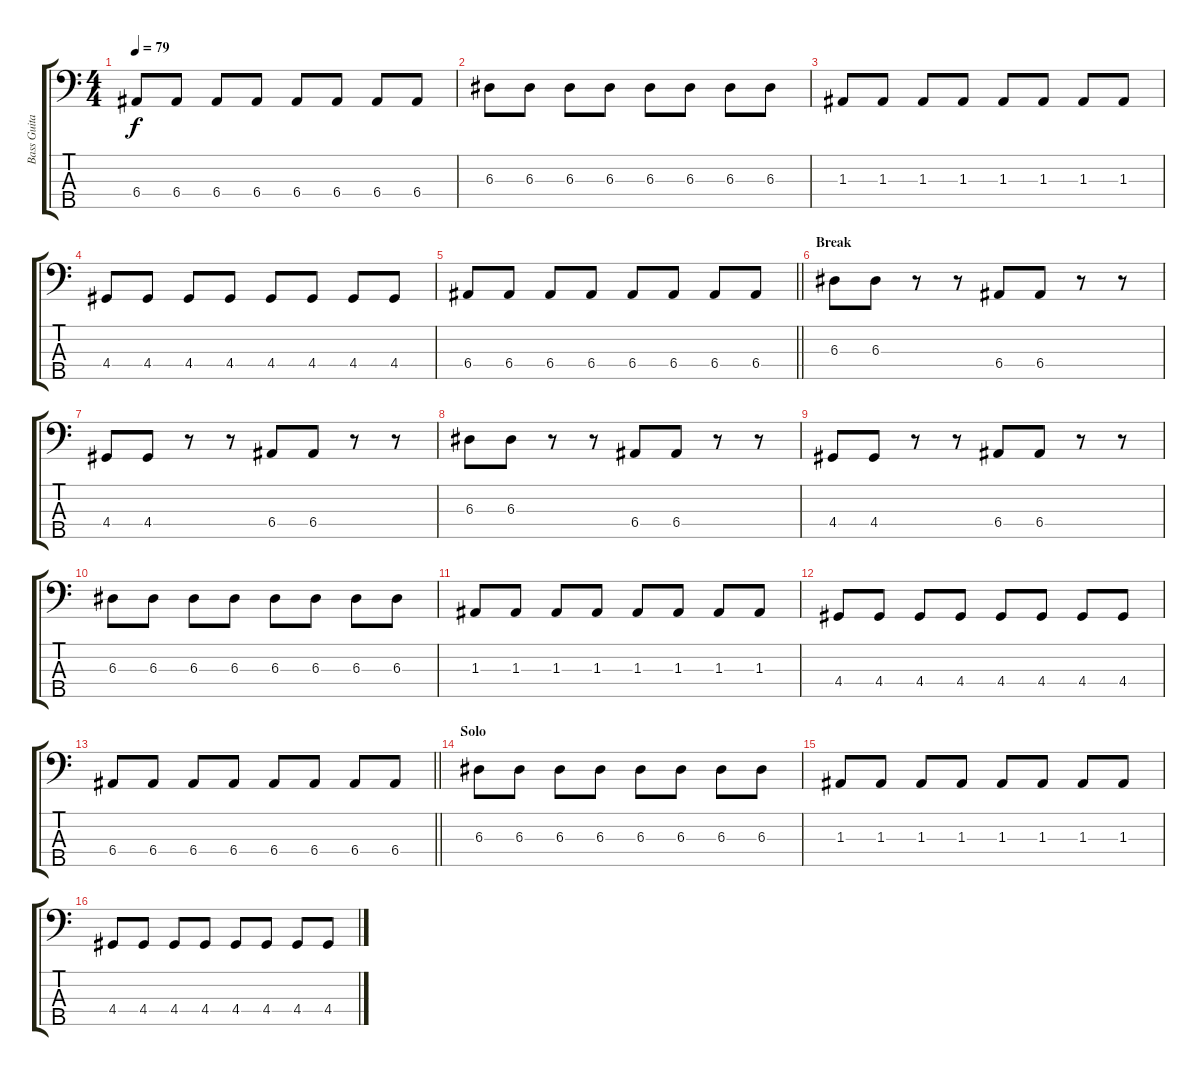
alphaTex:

\track ("Bass Guitar" "Bass Guita") {instrument electricbassfinger}
\staff {score tabs}
\tuning (G2 D2 A1 E1 B0) {hide}
\ts (4 4)
\tempo 79
\clef f4
\ks c
6.4.8{dy f} 6.4.8 6.4.8 6.4.8 6.4.8 6.4.8 6.4.8 6.4.8 |
6.3.8 6.3.8 6.3.8 6.3.8 6.3.8 6.3.8 6.3.8 6.3.8 |
1.3.8 1.3.8 1.3.8 1.3.8 1.3.8 1.3.8 1.3.8 1.3.8 |
4.4.8 4.4.8 4.4.8 4.4.8 4.4.8 4.4.8 4.4.8 4.4.8 |
\barLineRight lightlight
6.4.8 6.4.8 6.4.8 6.4.8 6.4.8 6.4.8 6.4.8 6.4.8 |
\section ("" "Break")
6.3.8 6.3.8 r.8 r.8 6.4.8 6.4.8 r.8 r.8 |
4.4.8 4.4.8 r.8 r.8 6.4.8 6.4.8 r.8 r.8 |
6.3.8 6.3.8 r.8 r.8 6.4.8 6.4.8 r.8 r.8 |
4.4.8 4.4.8 r.8 r.8 6.4.8 6.4.8 r.8 r.8 |
6.3.8 6.3.8 6.3.8 6.3.8 6.3.8 6.3.8 6.3.8 6.3.8 |
1.3.8 1.3.8 1.3.8 1.3.8 1.3.8 1.3.8 1.3.8 1.3.8 |
4.4.8 4.4.8 4.4.8 4.4.8 4.4.8 4.4.8 4.4.8 4.4.8 |
\barLineRight lightlight
6.4.8 6.4.8 6.4.8 6.4.8 6.4.8 6.4.8 6.4.8 6.4.8 |
\section ("" "Solo")
6.3.8 6.3.8 6.3.8 6.3.8 6.3.8 6.3.8 6.3.8 6.3.8 |
1.3.8 1.3.8 1.3.8 1.3.8 1.3.8 1.3.8 1.3.8 1.3.8 |
4.4.8 4.4.8 4.4.8 4.4.8 4.4.8 4.4.8 4.4.8 4.4.8
